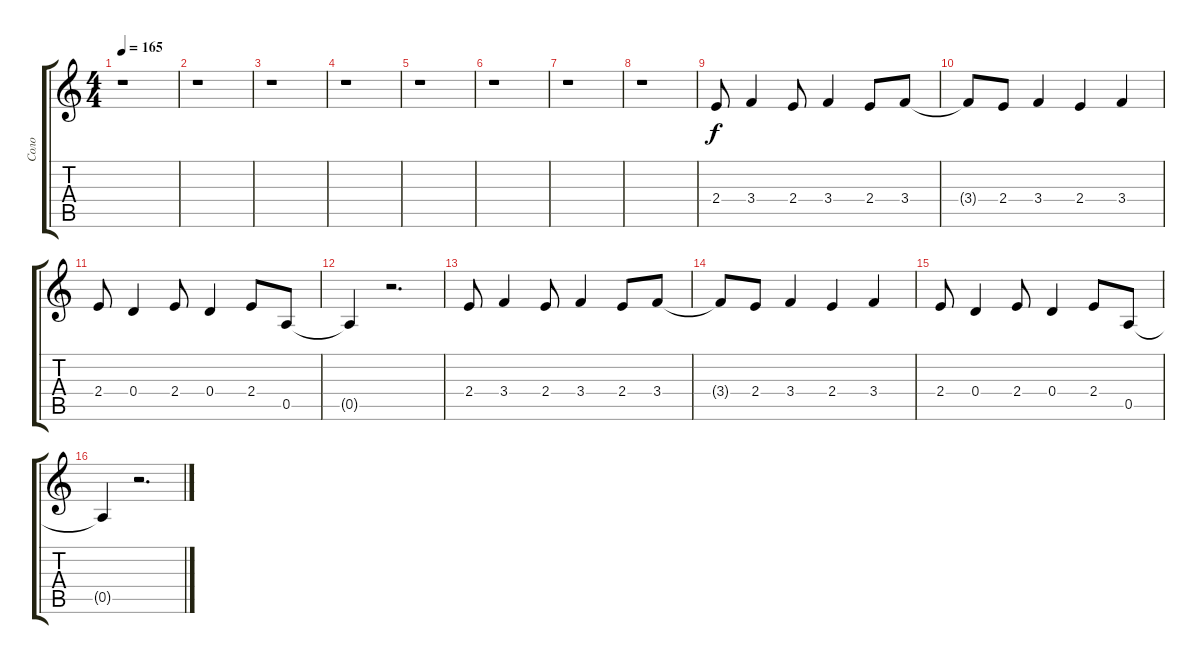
\track ("Соло" "Соло") {instrument distortionguitar}
\staff {score tabs}
\tuning (E4 B3 G3 D3 A2 E2) {hide}
\ts (4 4)
\tempo 165
\clef g2
\ks c
r.1{dy f instrument distortionguitar} |
r.1 |
r.1 |
r.1 |
r.1 |
r.1 |
r.1 |
r.1 |
2.4.8 3.4.4 2.4.8 3.4.4 2.4.8 3.4.8 |
3.4{t}.8 2.4.8 3.4.4 2.4.4 3.4.4 |
2.4.8 0.4.4 2.4.8 0.4.4 2.4.8 0.5.8 |
0.5{t}.4 r.2{d} |
2.4.8 3.4.4 2.4.8 3.4.4 2.4.8 3.4.8 |
3.4{t}.8 2.4.8 3.4.4 2.4.4 3.4.4 |
2.4.8 0.4.4 2.4.8 0.4.4 2.4.8 0.5.8 |
0.5{t}.4 r.2{d}
